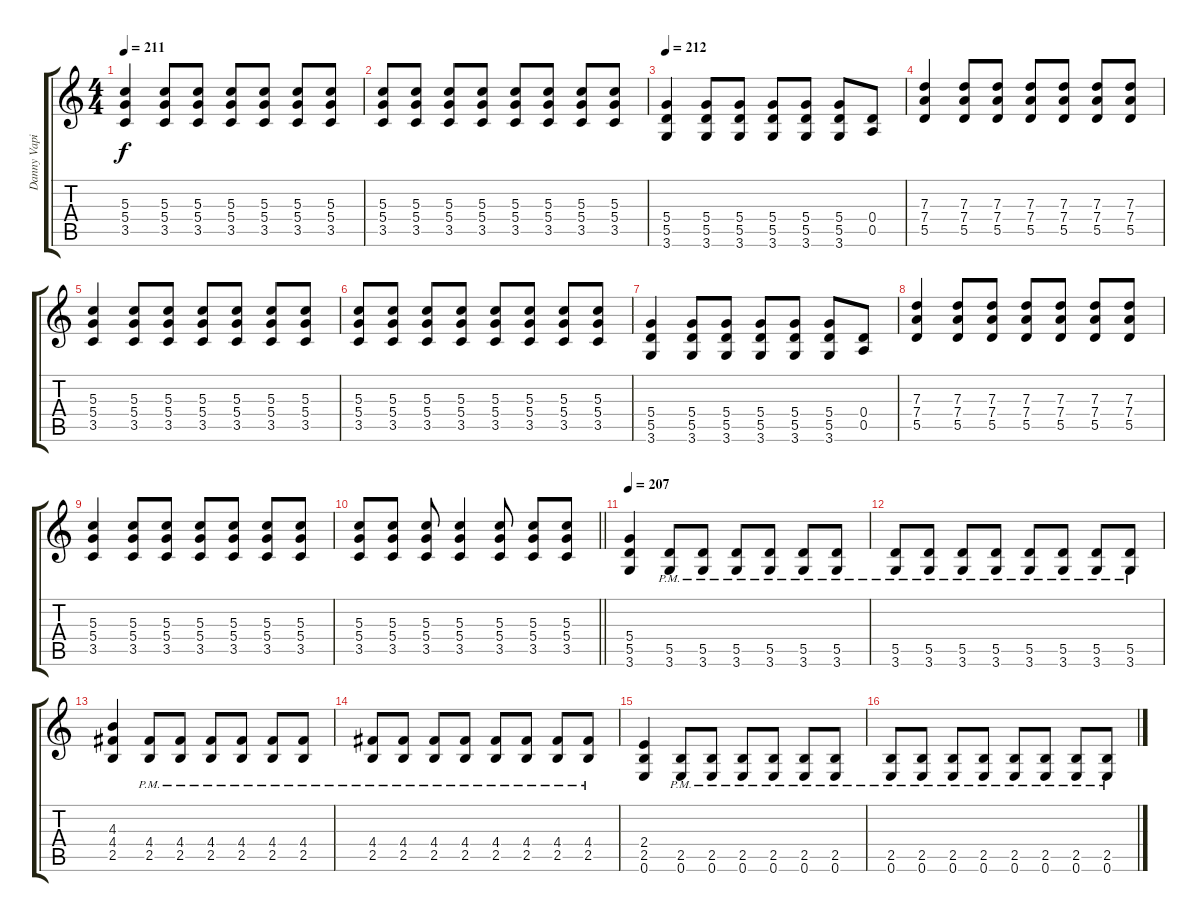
\track ("Danny Vapid" "Danny Vapi") {instrument distortionguitar}
\staff {score tabs}
\tuning (E4 B3 G3 D3 A2 E2) {hide}
\ts (4 4)
\tempo 211
\clef g2
\ks c
(5.3 5.4 3.5).4{dy f} (5.3 5.4 3.5).8 (5.3 5.4 3.5).8 (5.3 5.4 3.5).8 (5.3 5.4 3.5).8 (5.3 5.4 3.5).8 (5.3 5.4 3.5).8 |
(5.3 5.4 3.5).8 (5.3 5.4 3.5).8 (5.3 5.4 3.5).8 (5.3 5.4 3.5).8 (5.3 5.4 3.5).8 (5.3 5.4 3.5).8 (5.3 5.4 3.5).8 (5.3 5.4 3.5).8 |
\tempo 212
(5.4 5.5 3.6).4 (5.4 5.5 3.6).8 (5.4 5.5 3.6).8 (5.4 5.5 3.6).8 (5.4 5.5 3.6).8 (5.4 5.5 3.6).8 (0.4 0.5).8 |
(7.3 7.4 5.5).4 (7.3 7.4 5.5).8 (7.3 7.4 5.5).8 (7.3 7.4 5.5).8 (7.3 7.4 5.5).8 (7.3 7.4 5.5).8 (7.3 7.4 5.5).8 |
(5.3 5.4 3.5).4 (5.3 5.4 3.5).8 (5.3 5.4 3.5).8 (5.3 5.4 3.5).8 (5.3 5.4 3.5).8 (5.3 5.4 3.5).8 (5.3 5.4 3.5).8 |
(5.3 5.4 3.5).8 (5.3 5.4 3.5).8 (5.3 5.4 3.5).8 (5.3 5.4 3.5).8 (5.3 5.4 3.5).8 (5.3 5.4 3.5).8 (5.3 5.4 3.5).8 (5.3 5.4 3.5).8 |
(5.4 5.5 3.6).4 (5.4 5.5 3.6).8 (5.4 5.5 3.6).8 (5.4 5.5 3.6).8 (5.4 5.5 3.6).8 (5.4 5.5 3.6).8 (0.4 0.5).8 |
(7.3 7.4 5.5).4 (7.3 7.4 5.5).8 (7.3 7.4 5.5).8 (7.3 7.4 5.5).8 (7.3 7.4 5.5).8 (7.3 7.4 5.5).8 (7.3 7.4 5.5).8 |
(5.3 5.4 3.5).4 (5.3 5.4 3.5).8 (5.3 5.4 3.5).8 (5.3 5.4 3.5).8 (5.3 5.4 3.5).8 (5.3 5.4 3.5).8 (5.3 5.4 3.5).8 |
\barLineRight lightlight
(5.3 5.4 3.5).8 (5.3 5.4 3.5).8 (5.3 5.4 3.5).8 (5.3 5.4 3.5).4 (5.3 5.4 3.5).8 (5.3 5.4 3.5).8 (5.3 5.4 3.5).8 |
\section ("" "")
\tempo 207
(5.4 5.5 3.6).4 (5.5{pm} 3.6{pm}).8 (5.5{pm} 3.6{pm}).8 (5.5{pm} 3.6{pm}).8 (5.5{pm} 3.6{pm}).8 (5.5{pm} 3.6{pm}).8 (5.5{pm} 3.6{pm}).8 |
(5.5{pm} 3.6{pm}).8 (5.5{pm} 3.6{pm}).8 (5.5{pm} 3.6{pm}).8 (5.5{pm} 3.6{pm}).8 (5.5{pm} 3.6{pm}).8 (5.5{pm} 3.6{pm}).8 (5.5{pm} 3.6{pm}).8 (5.5{pm} 3.6{pm}).8 |
(4.3 4.4 2.5).4 (4.4{pm} 2.5{pm}).8 (4.4{pm} 2.5{pm}).8 (4.4{pm} 2.5{pm}).8 (4.4{pm} 2.5{pm}).8 (4.4{pm} 2.5{pm}).8 (4.4{pm} 2.5{pm}).8 |
(4.4{pm} 2.5{pm}).8 (4.4{pm} 2.5{pm}).8 (4.4{pm} 2.5{pm}).8 (4.4{pm} 2.5{pm}).8 (4.4{pm} 2.5{pm}).8 (4.4{pm} 2.5{pm}).8 (4.4{pm} 2.5{pm}).8 (4.4{pm} 2.5{pm}).8 |
(2.4 2.5 0.6).4 (2.5{pm} 0.6{pm}).8 (2.5{pm} 0.6{pm}).8 (2.5{pm} 0.6{pm}).8 (2.5{pm} 0.6{pm}).8 (2.5{pm} 0.6{pm}).8 (2.5{pm} 0.6{pm}).8 |
(2.5{pm} 0.6{pm}).8 (2.5{pm} 0.6{pm}).8 (2.5{pm} 0.6{pm}).8 (2.5{pm} 0.6{pm}).8 (2.5{pm} 0.6{pm}).8 (2.5{pm} 0.6{pm}).8 (2.5{pm} 0.6{pm}).8 (2.5{pm} 0.6{pm}).8
